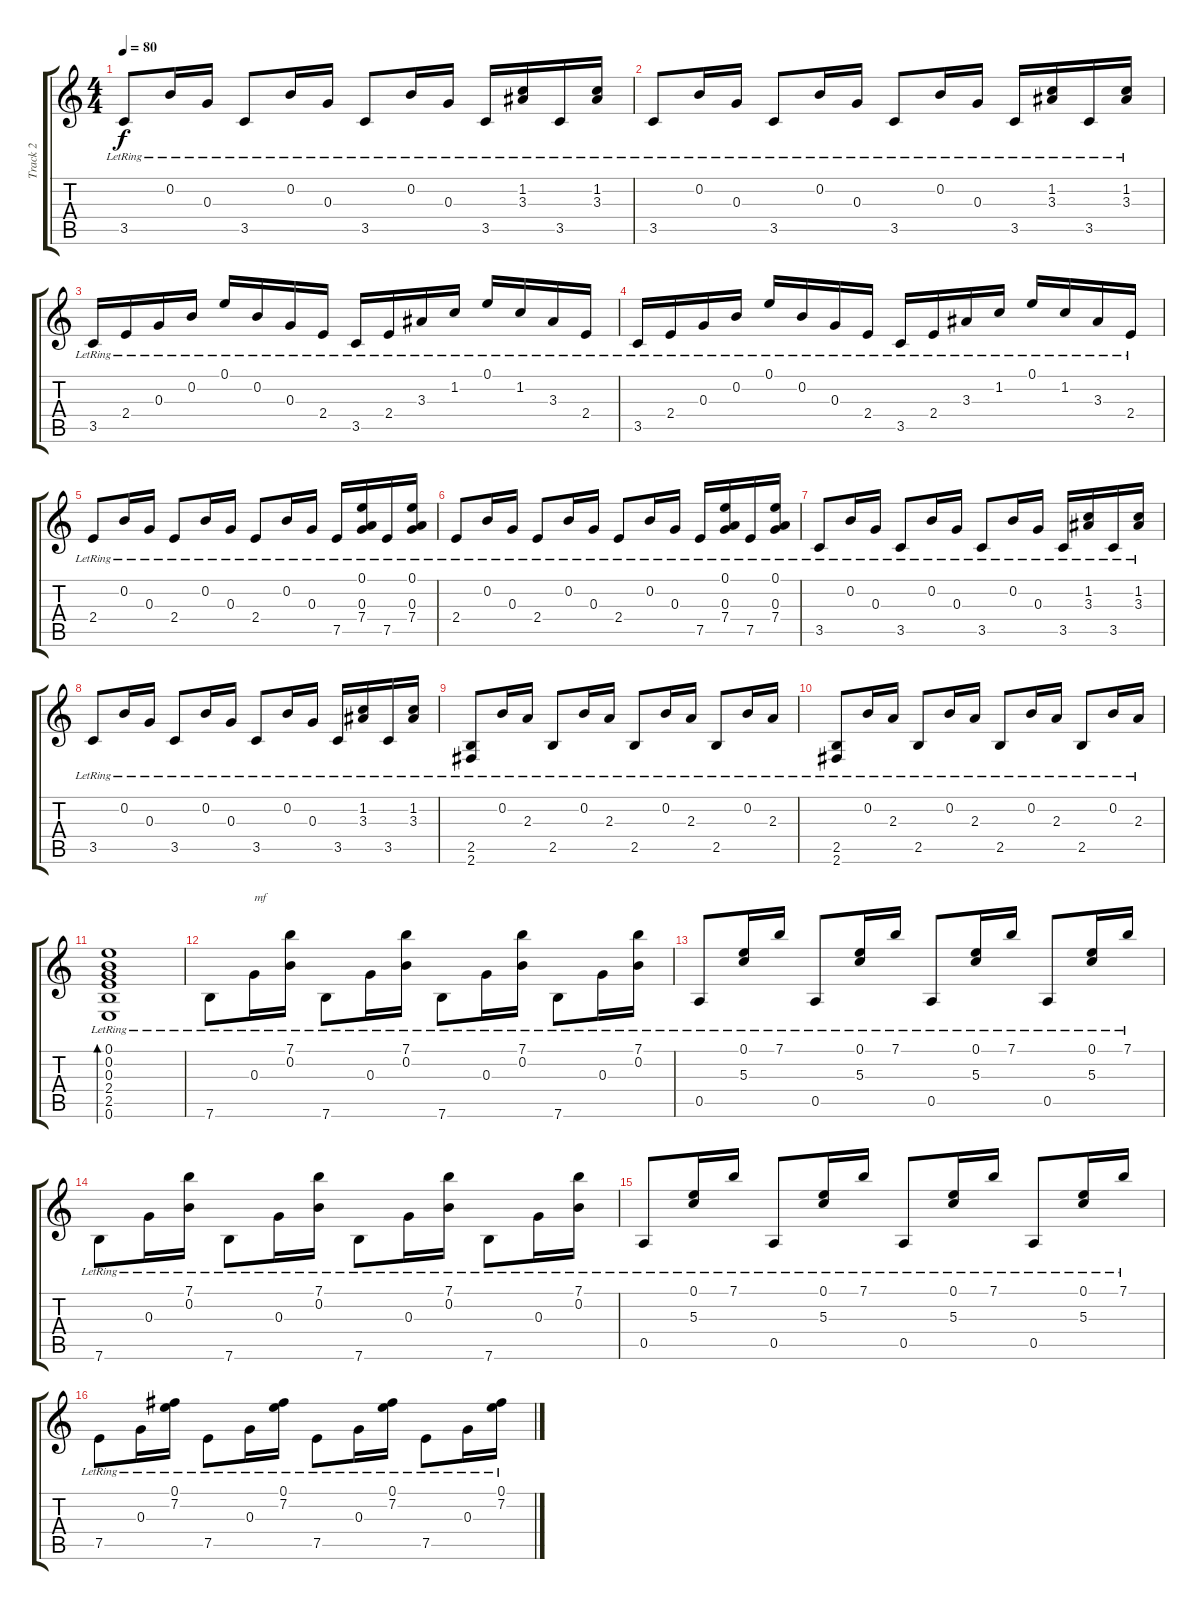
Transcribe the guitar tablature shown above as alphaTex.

\track ("Track 2" "Track 2") {instrument acousticguitarnylon}
\staff {score tabs}
\tuning (E4 B3 G3 D3 A2 E2) {hide}
\ts (4 4)
\tempo 80
\clef g2
\ks c
3.5{lr}.8{dy f} 0.2{lr}.16 0.3{lr}.16 3.5{lr}.8 0.2{lr}.16 0.3{lr}.16 3.5{lr}.8 0.2{lr}.16 0.3{lr}.16 3.5{lr}.16 (1.2{lr} 3.3{lr}).16 3.5{lr}.16 (1.2{lr} 3.3{lr}).16 |
3.5{lr}.8 0.2{lr}.16 0.3{lr}.16 3.5{lr}.8 0.2{lr}.16 0.3{lr}.16 3.5{lr}.8 0.2{lr}.16 0.3{lr}.16 3.5{lr}.16 (1.2{lr} 3.3{lr}).16 3.5{lr}.16 (1.2{lr} 3.3{lr}).16 |
3.5{lr}.16 2.4{lr}.16 0.3{lr}.16 0.2{lr}.16 0.1{lr}.16 0.2{lr}.16 0.3{lr}.16 2.4{lr}.16 3.5{lr}.16 2.4{lr}.16 3.3{lr}.16 1.2{lr}.16 0.1{lr}.16 1.2{lr}.16 3.3{lr}.16 2.4{lr}.16 |
3.5{lr}.16 2.4{lr}.16 0.3{lr}.16 0.2{lr}.16 0.1{lr}.16 0.2{lr}.16 0.3{lr}.16 2.4{lr}.16 3.5{lr}.16 2.4{lr}.16 3.3{lr}.16 1.2{lr}.16 0.1{lr}.16 1.2{lr}.16 3.3{lr}.16 2.4{lr}.16 |
2.4{lr}.8 0.2{lr}.16 0.3{lr}.16 2.4{lr}.8 0.2{lr}.16 0.3{lr}.16 2.4{lr}.8 0.2{lr}.16 0.3{lr}.16 7.5{lr}.16 (0.1{lr} 0.3{lr} 7.4{lr}).16 7.5{lr}.16 (0.1{lr} 0.3{lr} 7.4{lr}).16 |
2.4{lr}.8 0.2{lr}.16 0.3{lr}.16 2.4{lr}.8 0.2{lr}.16 0.3{lr}.16 2.4{lr}.8 0.2{lr}.16 0.3{lr}.16 7.5{lr}.16 (0.1{lr} 0.3{lr} 7.4{lr}).16 7.5{lr}.16 (0.1{lr} 0.3{lr} 7.4{lr}).16 |
3.5{lr}.8 0.2{lr}.16 0.3{lr}.16 3.5{lr}.8 0.2{lr}.16 0.3{lr}.16 3.5{lr}.8 0.2{lr}.16 0.3{lr}.16 3.5{lr}.16 (1.2{lr} 3.3{lr}).16 3.5{lr}.16 (1.2{lr} 3.3{lr}).16 |
3.5{lr}.8 0.2{lr}.16 0.3{lr}.16 3.5{lr}.8 0.2{lr}.16 0.3{lr}.16 3.5{lr}.8 0.2{lr}.16 0.3{lr}.16 3.5{lr}.16 (1.2{lr} 3.3{lr}).16 3.5{lr}.16 (1.2{lr} 3.3{lr}).16 |
(2.5{lr} 2.6{lr}).8 0.2{lr}.16 2.3{lr}.16 2.5{lr}.8 0.2{lr}.16 2.3{lr}.16 2.5{lr}.8 0.2{lr}.16 2.3{lr}.16 2.5{lr}.8 0.2{lr}.16 2.3{lr}.16 |
(2.5{lr} 2.6{lr}).8 0.2{lr}.16 2.3{lr}.16 2.5{lr}.8 0.2{lr}.16 2.3{lr}.16 2.5{lr}.8 0.2{lr}.16 2.3{lr}.16 2.5{lr}.8 0.2{lr}.16 2.3{lr}.16 |
(0.1 0.2 0.3{lr} 2.4 2.5 0.6).1{bd 240} |
7.6{lr}.8 0.3{lr}.16{txt "mf"} (7.1{lr} 0.2{lr}).16 7.6{lr}.8 0.3{lr}.16 (7.1{lr} 0.2{lr}).16 7.6{lr}.8 0.3{lr}.16 (7.1{lr} 0.2{lr}).16 7.6{lr}.8 0.3{lr}.16 (7.1{lr} 0.2{lr}).16 |
0.5{lr}.8 (0.1{lr} 5.3{lr}).16 7.1{lr}.16 0.5{lr}.8 (0.1{lr} 5.3{lr}).16 7.1{lr}.16 0.5{lr}.8 (0.1{lr} 5.3{lr}).16 7.1{lr}.16 0.5{lr}.8 (0.1{lr} 5.3{lr}).16 7.1{lr}.16 |
7.6{lr}.8 0.3{lr}.16 (7.1{lr} 0.2{lr}).16 7.6{lr}.8 0.3{lr}.16 (7.1{lr} 0.2{lr}).16 7.6{lr}.8 0.3{lr}.16 (7.1{lr} 0.2{lr}).16 7.6{lr}.8 0.3{lr}.16 (7.1{lr} 0.2{lr}).16 |
0.5{lr}.8 (0.1{lr} 5.3{lr}).16 7.1{lr}.16 0.5{lr}.8 (0.1{lr} 5.3{lr}).16 7.1{lr}.16 0.5{lr}.8 (0.1{lr} 5.3{lr}).16 7.1{lr}.16 0.5{lr}.8 (0.1{lr} 5.3{lr}).16 7.1{lr}.16 |
7.5{lr}.8 0.3{lr}.16 (0.1{lr} 7.2{lr}).16 7.5{lr}.8 0.3{lr}.16 (0.1{lr} 7.2{lr}).16 7.5{lr}.8 0.3{lr}.16 (0.1{lr} 7.2{lr}).16 7.5{lr}.8 0.3{lr}.16 (0.1{lr} 7.2{lr}).16
